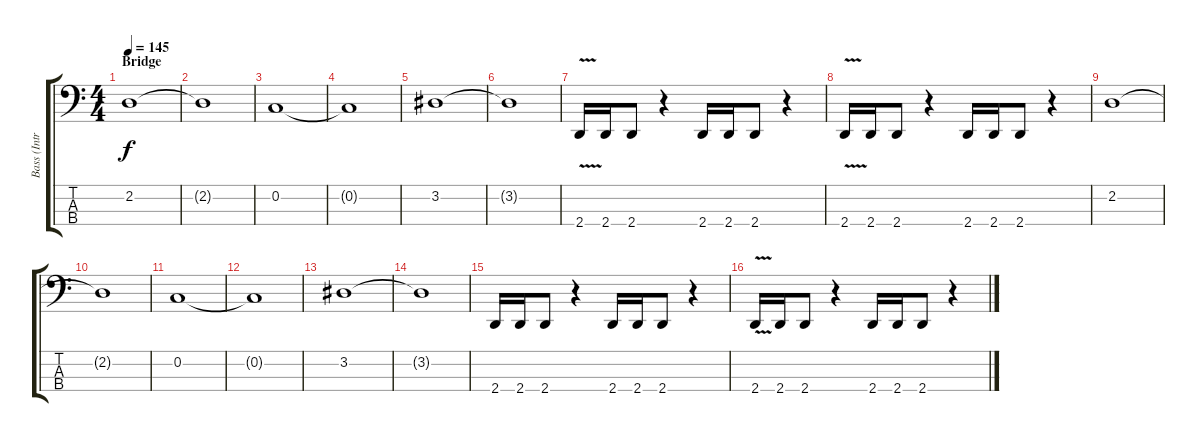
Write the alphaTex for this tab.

\track ("Bass (Intro)" "Bass (Intr") {instrument electricbasspick}
\staff {score tabs}
\tuning (F2 C2 G1 C1) {hide}
\ts (4 4)
\section ("" "Bridge")
\tempo 145
\clef f4
\ks c
2.2.1{dy f} |
2.2{t}.1 |
0.2.1 |
0.2{t}.1 |
3.2.1 |
3.2{t}.1 |
2.4{v}.16 2.4.16 2.4.8 r.4 2.4.16 2.4.16 2.4.8 r.4 |
2.4{v}.16 2.4.16 2.4.8 r.4 2.4.16 2.4.16 2.4.8 r.4 |
2.2.1 |
2.2{t}.1 |
0.2.1 |
0.2{t}.1 |
3.2.1 |
3.2{t}.1 |
2.4.16 2.4.16 2.4.8 r.4 2.4.16 2.4.16 2.4.8 r.4 |
2.4{v}.16 2.4.16 2.4.8 r.4 2.4.16 2.4.16 2.4.8 r.4
